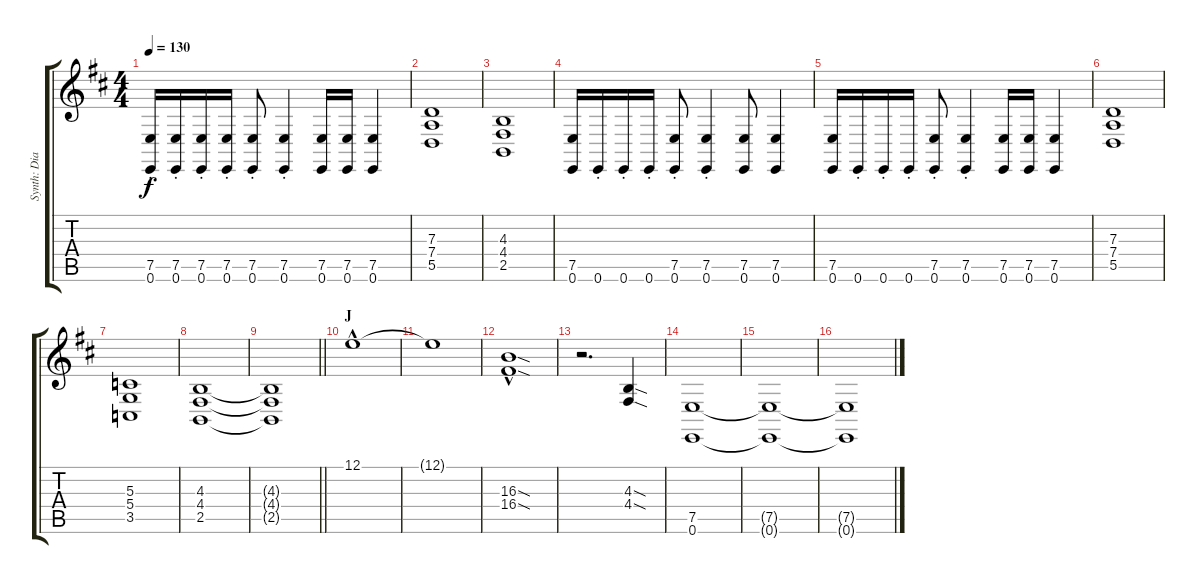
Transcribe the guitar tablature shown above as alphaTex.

\track ("Synth: Diane" "Synth: Dia") {instrument synthstrings1}
\staff {score tabs}
\tuning (E4 B3 G3 D3 A2 E2) {hide}
\ts (4 4)
\tempo 130
\clef g2
\ks d
(7.5 0.6{st}).16{dy f} (7.5{st} 0.6{st}).16 (7.5{st} 0.6{st}).16 (7.5{st} 0.6{st}).16 (7.5 0.6{st}).8 (7.5{st} 0.6{st}).4 (7.5 0.6).16 (7.5 0.6).16 (7.5 0.6).4 |
(7.3 7.4 5.5).1 |
(4.3 4.4 2.5).1 |
(7.5 0.6).16 0.6{st}.16 0.6{st}.16 0.6{st}.16 (7.5{st} 0.6{st}).8 (7.5{st} 0.6{st}).4 (7.5 0.6).8 (7.5 0.6).4 |
(7.5 0.6).16 0.6{st}.16 0.6{st}.16 0.6{st}.16 (7.5{st} 0.6{st}).8 (7.5{st} 0.6{st}).4 (7.5 0.6).16 (7.5 0.6).16 (7.5 0.6).4 |
(7.3 7.4 5.5).1 |
(5.3 5.4 3.5).1 |
(4.3 4.4 2.5).1 |
\barLineRight lightlight
(4.3{t} 4.4{t} 2.5{t}).1 |
\section ("" "J")
12.1{hac}.1 |
12.1{t}.1 |
(16.3{sod hac} 16.4{sod hac}).1 |
r.2{d} (4.3{sod} 4.4{sod}).4 |
(7.5 0.6).1 |
(7.5{t} 0.6{t}).1 |
(7.5{t} 0.6{t}).1
